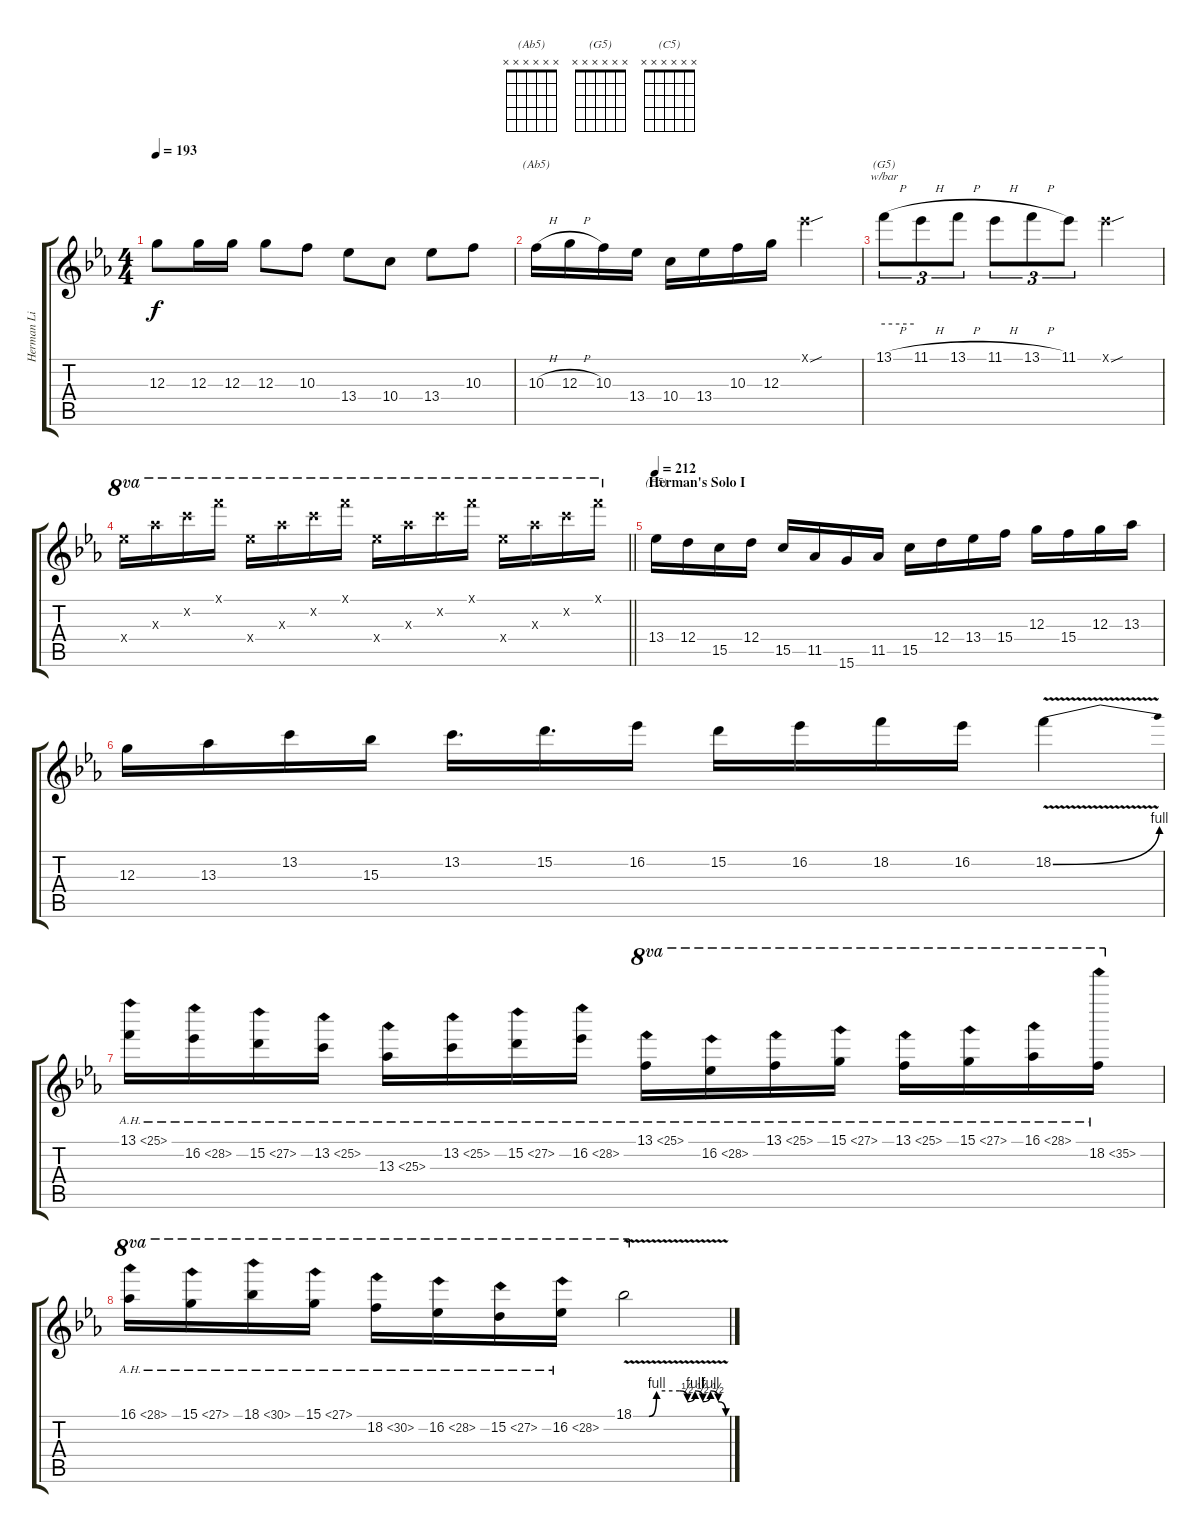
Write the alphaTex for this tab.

\track ("Herman Li (Lead 1 and Rhythm)" "Herman Li ") {instrument distortionguitar}
\staff {score tabs}
\tuning (E4 B3 G3 D3 A2 E2) {hide}
\chord ("(Ab5)" x x x x x x)
\chord ("(G5)" x x x x x x)
\chord ("(C5)" x x x x x x)
\ts (4 4)
\tempo 193
\clef g2
\ks eb
12.3.8{dy f} 12.3.16 12.3.16 12.3.8 10.3.8 13.4.8 10.4.8 13.4.8 10.3.8 |
10.3{h}.16{ch "(Ab5)"} 12.3{h}.16 10.3.16 13.4.16 10.4.16 13.4.16 10.3.16 12.3.16 11.1{sou x}.2 |
13.1{h}.8{tu (3 2) tbe (hold default 0 0 60 0) ch "(G5)"} 11.1{h}.8{tu (3 2)} 13.1{h}.8{tu (3 2)} 11.1{h}.8{tu (3 2)} 13.1{h}.8{tu (3 2)} 11.1.8{tu (3 2)} 11.1{sou x}.2 |
\barLineRight lightlight
25.4{x}.16{ot 8va} 25.3{x}.16{ot 8va} 25.2{x}.16{ot 8va} 25.1{x}.16{ot 8va} 25.4{x}.16{ot 8va} 25.3{x}.16{ot 8va} 25.2{x}.16{ot 8va} 25.1{x}.16{ot 8va} 25.4{x}.16{ot 8va} 25.3{x}.16{ot 8va} 25.2{x}.16{ot 8va} 25.1{x}.16{ot 8va} 25.4{x}.16{ot 8va} 25.3{x}.16{ot 8va} 25.2{x}.16{ot 8va} 25.1{x}.16{ot 8va} |
\section ("" "Herman's Solo I")
\tempo 212
13.4.16{ch "(C5)"} 12.4.16 15.5.16 12.4.16 15.5.16 11.5.16 15.6.16 11.5.16 15.5.16 12.4.16 13.4.16 15.4.16 12.3.16 15.4.16 12.3.16 13.3.16 |
12.3.16 13.3.16 13.2.16 15.3.16 13.2.16{d} 15.2.16{d} 16.2.16 15.2.16 16.2.16 18.2.16 16.2.16 18.2{be (bend 0 0 60 4) v}.4 |
13.1{ah 12}.16 16.2{ah 12}.16 15.2{ah 12}.16 13.2{ah 12}.16 13.3{ah 12}.16 13.2{ah 12}.16 15.2{ah 12}.16 16.2{ah 12}.16 13.1{ah 12}.16{ot 8va} 16.2{ah 12}.16{ot 8va} 13.1{ah 12}.16{ot 8va} 15.1{ah 12}.16{ot 8va} 13.1{ah 12}.16{ot 8va} 15.1{ah 12}.16{ot 8va} 16.1{ah 12}.16{ot 8va} 18.2{ah 17}.16{ot 8va} |
16.1{ah 12}.16{ot 8va} 15.1{ah 12}.16{ot 8va} 18.1{ah 12}.16{ot 8va} 15.1{ah 12}.16{ot 8va} 18.2{ah 12}.16{ot 8va} 16.2{ah 12}.16{ot 8va} 15.2{ah 12}.16{ot 8va} 16.2{ah 12}.16{ot 8va} 18.1{be (custom 0 0 10 0 15 4 30 4 35 2 40 4 45 2 50 4 55 2 60 0) v}.2{ot 8va}
